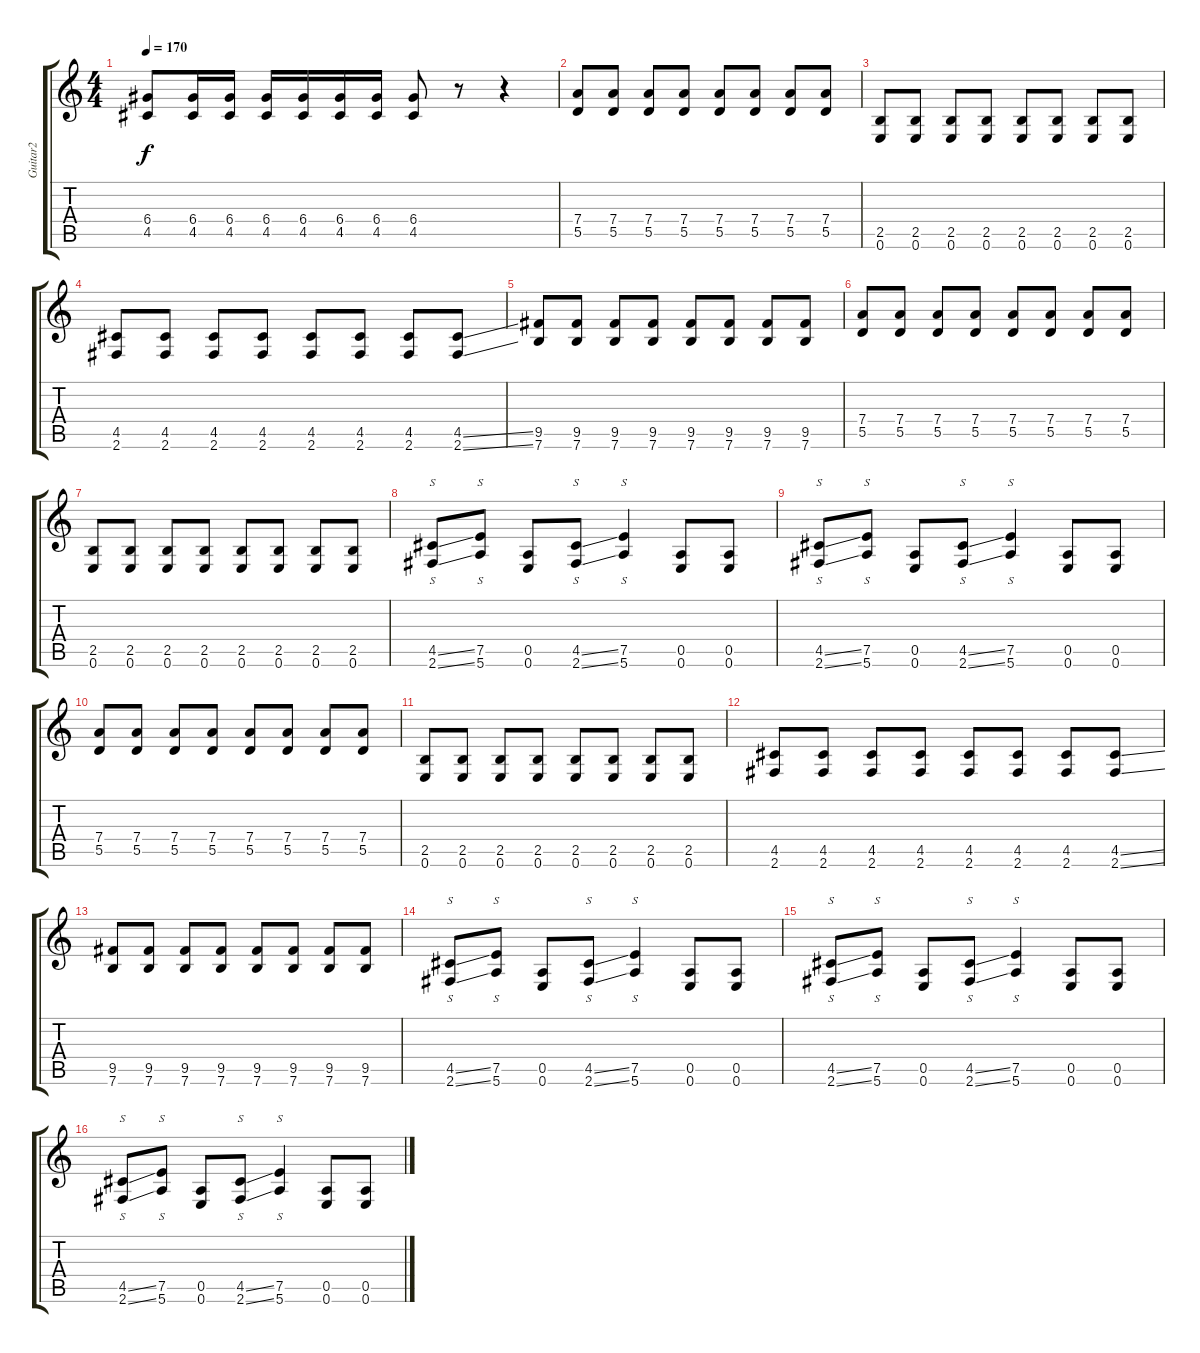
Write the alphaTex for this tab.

\track ("Guitar2" "Guitar2") {instrument distortionguitar}
\staff {score tabs}
\tuning (E4 B3 G3 D3 A2 E2) {hide}
\ts (4 4)
\tempo 170
\clef g2
\ks c
(6.4 4.5).8{dy f} (6.4 4.5).16 (6.4 4.5).16 (6.4 4.5).16 (6.4 4.5).16 (6.4 4.5).16 (6.4 4.5).16 (6.4 4.5).8 r.8 r.4 |
(7.4 5.5).8 (7.4 5.5).8 (7.4 5.5).8 (7.4 5.5).8 (7.4 5.5).8 (7.4 5.5).8 (7.4 5.5).8 (7.4 5.5).8 |
(2.5 0.6).8 (2.5 0.6).8 (2.5 0.6).8 (2.5 0.6).8 (2.5 0.6).8 (2.5 0.6).8 (2.5 0.6).8 (2.5 0.6).8 |
(4.5 2.6).8 (4.5 2.6).8 (4.5 2.6).8 (4.5 2.6).8 (4.5 2.6).8 (4.5 2.6).8 (4.5 2.6).8 (4.5{ss} 2.6{ss}).8 |
(9.5 7.6).8 (9.5 7.6).8 (9.5 7.6).8 (9.5 7.6).8 (9.5 7.6).8 (9.5 7.6).8 (9.5 7.6).8 (9.5 7.6).8 |
(7.4 5.5).8 (7.4 5.5).8 (7.4 5.5).8 (7.4 5.5).8 (7.4 5.5).8 (7.4 5.5).8 (7.4 5.5).8 (7.4 5.5).8 |
(2.5 0.6).8 (2.5 0.6).8 (2.5 0.6).8 (2.5 0.6).8 (2.5 0.6).8 (2.5 0.6).8 (2.5 0.6).8 (2.5 0.6).8 |
(4.5{ss} 2.6{ss}).8{s} (7.5 5.6).8{s} (0.5 0.6).8 (4.5{ss} 2.6{ss}).8{s} (7.5 5.6).4{s} (0.5 0.6).8 (0.5 0.6).8 |
(4.5{ss} 2.6{ss}).8{s} (7.5 5.6).8{s} (0.5 0.6).8 (4.5{ss} 2.6{ss}).8{s} (7.5 5.6).4{s} (0.5 0.6).8 (0.5 0.6).8 |
(7.4 5.5).8 (7.4 5.5).8 (7.4 5.5).8 (7.4 5.5).8 (7.4 5.5).8 (7.4 5.5).8 (7.4 5.5).8 (7.4 5.5).8 |
(2.5 0.6).8 (2.5 0.6).8 (2.5 0.6).8 (2.5 0.6).8 (2.5 0.6).8 (2.5 0.6).8 (2.5 0.6).8 (2.5 0.6).8 |
(4.5 2.6).8 (4.5 2.6).8 (4.5 2.6).8 (4.5 2.6).8 (4.5 2.6).8 (4.5 2.6).8 (4.5 2.6).8 (4.5{ss} 2.6{ss}).8 |
(9.5 7.6).8 (9.5 7.6).8 (9.5 7.6).8 (9.5 7.6).8 (9.5 7.6).8 (9.5 7.6).8 (9.5 7.6).8 (9.5 7.6).8 |
(4.5{ss} 2.6{ss}).8{s} (7.5 5.6).8{s} (0.5 0.6).8 (4.5{ss} 2.6{ss}).8{s} (7.5 5.6).4{s} (0.5 0.6).8 (0.5 0.6).8 |
(4.5{ss} 2.6{ss}).8{s} (7.5 5.6).8{s} (0.5 0.6).8 (4.5{ss} 2.6{ss}).8{s} (7.5 5.6).4{s} (0.5 0.6).8 (0.5 0.6).8 |
(4.5{ss} 2.6{ss}).8{s} (7.5 5.6).8{s} (0.5 0.6).8 (4.5{ss} 2.6{ss}).8{s} (7.5 5.6).4{s} (0.5 0.6).8 (0.5 0.6).8
